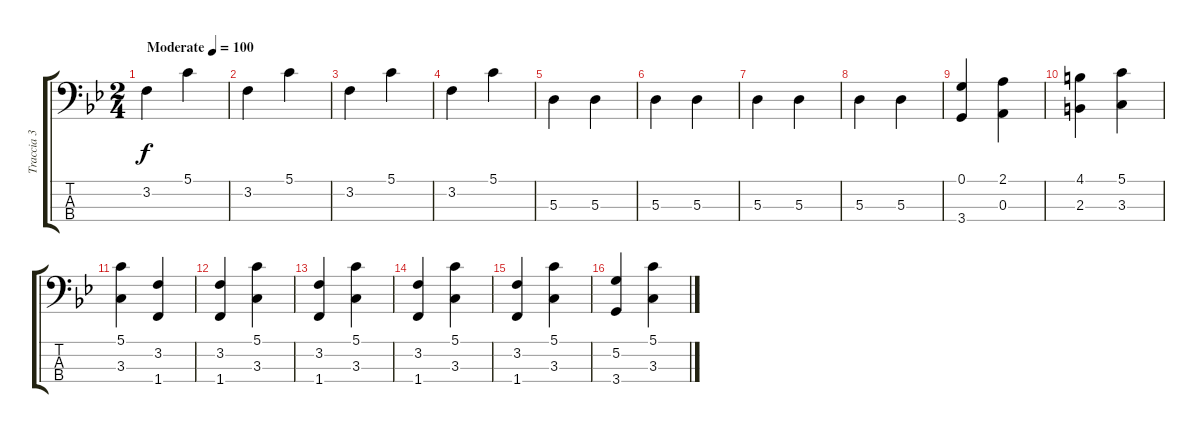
\track ("Traccia 3" "Traccia 3") {instrument electricbassfinger}
\staff {score tabs}
\tuning (G2 D2 A1 E1) {hide}
\ts (2 4)
\tempo (100 "Moderate")
\clef f4
\ks bb
3.2.4{dy f instrument electricbassfinger} 5.1.4 |
3.2.4 5.1.4 |
3.2.4 5.1.4 |
3.2.4 5.1.4 |
5.3.4 5.3.4 |
5.3.4 5.3.4 |
5.3.4 5.3.4 |
5.3.4 5.3.4 |
(0.1 3.4).4 (2.1 0.3).4 |
(4.1 2.3).4 (5.1 3.3).4 |
(5.1 3.3).4 (3.2 1.4).4 |
(3.2 1.4).4 (5.1 3.3).4 |
(3.2 1.4).4 (5.1 3.3).4 |
(3.2 1.4).4 (5.1 3.3).4 |
(3.2 1.4).4 (5.1 3.3).4 |
(5.2 3.4).4 (5.1 3.3).4
